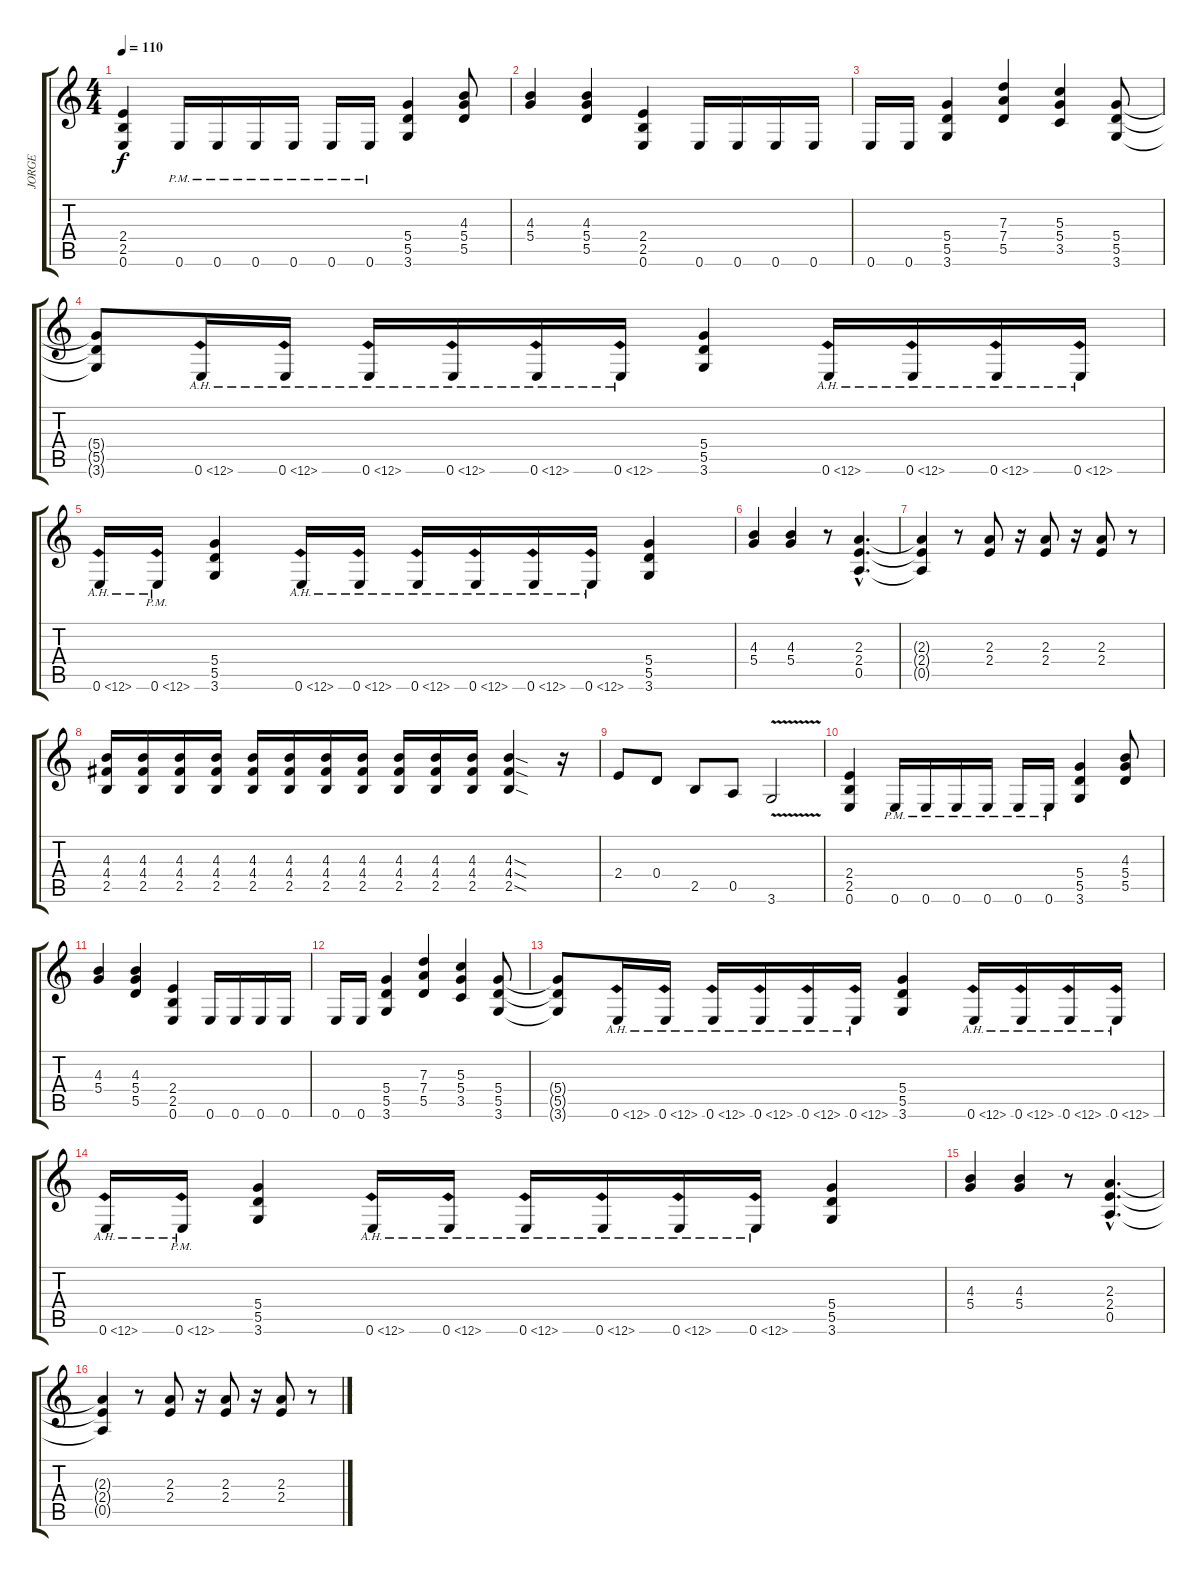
\track ("JORGE" "JORGE") {instrument overdrivenguitar}
\staff {score tabs}
\tuning (E4 B3 G3 D3 A2 E2) {hide}
\ts (4 4)
\tempo 110
\clef g2
\ks c
(2.4 2.5 0.6).4{dy f instrument overdrivenguitar} 0.6{pm}.16 0.6{pm}.16 0.6{pm}.16 0.6{pm}.16 0.6{pm}.16 0.6{pm}.16 (5.4 5.5 3.6).4 (4.3 5.4 5.5).8 |
(4.3 5.4).4 (4.3 5.4 5.5).4 (2.4 2.5 0.6).4 0.6.16 0.6.16 0.6.16 0.6.16 |
0.6.16 0.6.16 (5.4 5.5 3.6).4 (7.3 7.4 5.5).4 (5.3 5.4 3.5).4 (5.4 5.5 3.6).8 |
(5.4{t} 5.5{t} 3.6{t}).8 0.6{ah 12}.16 0.6{ah 12}.16 0.6{ah 12}.16 0.6{ah 12}.16 0.6{ah 12}.16 0.6{ah 12}.16 (5.4 5.5 3.6).4 0.6{ah 12}.16 0.6{ah 12}.16 0.6{ah 12}.16 0.6{ah 12}.16 |
0.6{ah 12}.16 0.6{ah 12 pm}.16 (5.4 5.5 3.6).4 0.6{ah 12}.16 0.6{ah 12}.16 0.6{ah 12}.16 0.6{ah 12}.16 0.6{ah 12}.16 0.6{ah 12}.16 (5.4 5.5 3.6).4 |
(4.3 5.4).4 (4.3 5.4).4 r.8 (2.3{hac} 2.4{hac} 0.5{hac}).4{d} |
(2.3{t} 2.4{t} 0.5{t}).4 r.8 (2.3 2.4).8 r.16 (2.3 2.4).8 r.16 (2.3 2.4).8 r.8 |
(4.3 4.4 2.5).16 (4.3 4.4 2.5).16 (4.3 4.4 2.5).16 (4.3 4.4 2.5).16 (4.3 4.4 2.5).16 (4.3 4.4 2.5).16 (4.3 4.4 2.5).16 (4.3 4.4 2.5).16 (4.3 4.4 2.5).16 (4.3 4.4 2.5).16 (4.3 4.4 2.5).16 (4.3{sod} 4.4{sod} 2.5{sod}).4 r.16 |
2.4.8 0.4.8 2.5.8 0.5.8 3.6{v}.2 |
(2.4 2.5 0.6).4 0.6{pm}.16 0.6{pm}.16 0.6{pm}.16 0.6{pm}.16 0.6{pm}.16 0.6{pm}.16 (5.4 5.5 3.6).4 (4.3 5.4 5.5).8 |
(4.3 5.4).4 (4.3 5.4 5.5).4 (2.4 2.5 0.6).4 0.6.16 0.6.16 0.6.16 0.6.16 |
0.6.16 0.6.16 (5.4 5.5 3.6).4 (7.3 7.4 5.5).4 (5.3 5.4 3.5).4 (5.4 5.5 3.6).8 |
(5.4{t} 5.5{t} 3.6{t}).8 0.6{ah 12}.16 0.6{ah 12}.16 0.6{ah 12}.16 0.6{ah 12}.16 0.6{ah 12}.16 0.6{ah 12}.16 (5.4 5.5 3.6).4 0.6{ah 12}.16 0.6{ah 12}.16 0.6{ah 12}.16 0.6{ah 12}.16 |
0.6{ah 12}.16 0.6{ah 12 pm}.16 (5.4 5.5 3.6).4 0.6{ah 12}.16 0.6{ah 12}.16 0.6{ah 12}.16 0.6{ah 12}.16 0.6{ah 12}.16 0.6{ah 12}.16 (5.4 5.5 3.6).4 |
(4.3 5.4).4 (4.3 5.4).4 r.8 (2.3{hac} 2.4{hac} 0.5{hac}).4{d} |
(2.3{t} 2.4{t} 0.5{t}).4 r.8 (2.3 2.4).8 r.16 (2.3 2.4).8 r.16 (2.3 2.4).8 r.8
